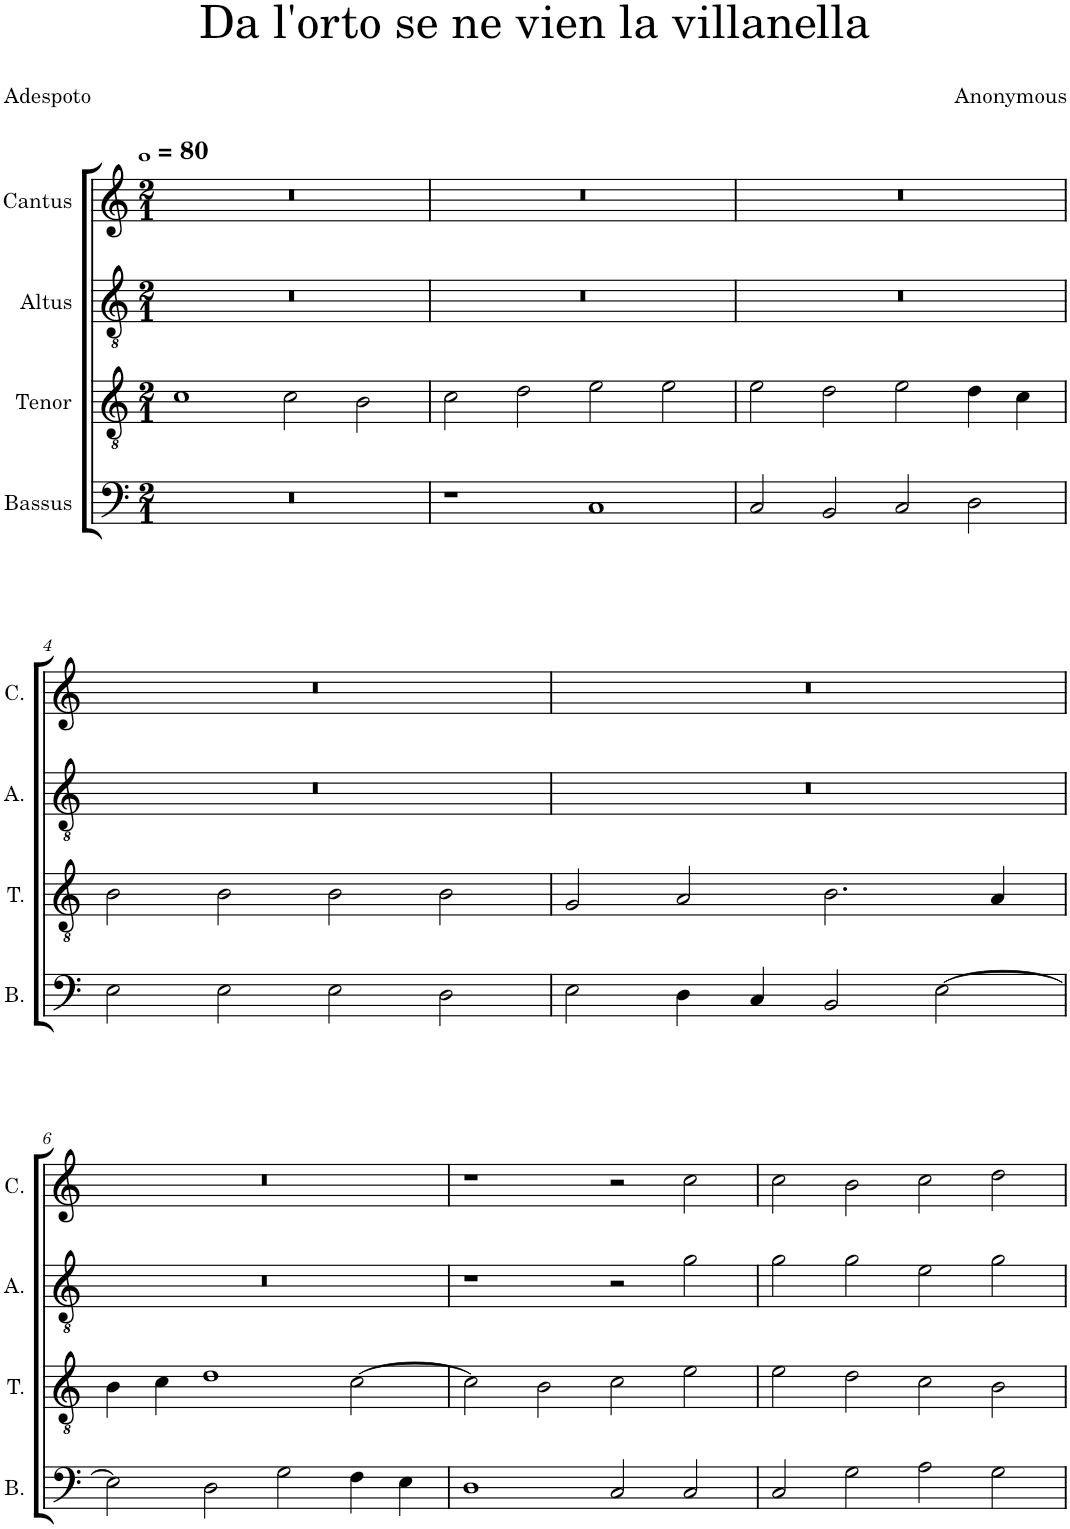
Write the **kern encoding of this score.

**kern	**kern	**kern	**kern
*part4	*part3	*part2	*part1
*staff4	*staff3	*staff2	*staff1
*I"Bassus	*I"Tenor	*I"Altus	*I"Cantus
*I'B.	*I'T.	*I'A.	*I'C.
*clefF4	*clefGv2	*clefGv2	*clefG2
*k[]	*k[]	*k[]	*k[]
*M2/1	*M2/1	*M2/1	*M2/1
*MM320	*MM320	*MM320	*MM320
=1	=1	=1	=1
0r	1c	0r	0r
.	2c\	.	.
.	2B\	.	.
=2	=2	=2	=2
1r	2c\	0r	0r
.	2d\	.	.
1C	2e\	.	.
.	2e\	.	.
=3	=3	=3	=3
2C/	2e\	0r	0r
2BB/	2d\	.	.
2C/	2e\	.	.
2D\	4d\	.	.
.	4c\	.	.
!!LO:LB:g=z
=4	=4	=4	=4
2E\	2B\	0r	0r
2E\	2B\	.	.
2E\	2B\	.	.
2D\	2B\	.	.
=5	=5	=5	=5
2E\	2G/	0r	0r
4D\	2A/	.	.
4C/	.	.	.
2BB/	2.B\	.	.
[2E\	.	.	.
.	4A/	.	.
!!LO:LB:g=z
=6	=6	=6	=6
2E\]	4B\	0r	0r
.	4c\	.	.
2D\	1d	.	.
2G\	.	.	.
4F\	[2c\	.	.
4E\	.	.	.
=7	=7	=7	=7
1D	2c\]	1r	1r
.	2B\	.	.
2C/	2c\	2r	2r
2C/	2e\	2g\	2cc\
=8	=8	=8	=8
2C/	2e\	2g\	2cc\
2G\	2d\	2g\	2b\
2A\	2c\	2e\	2cc\
2G\	2B\	2g\	2dd\
=	=	=	=
*-	*-	*-	*-
